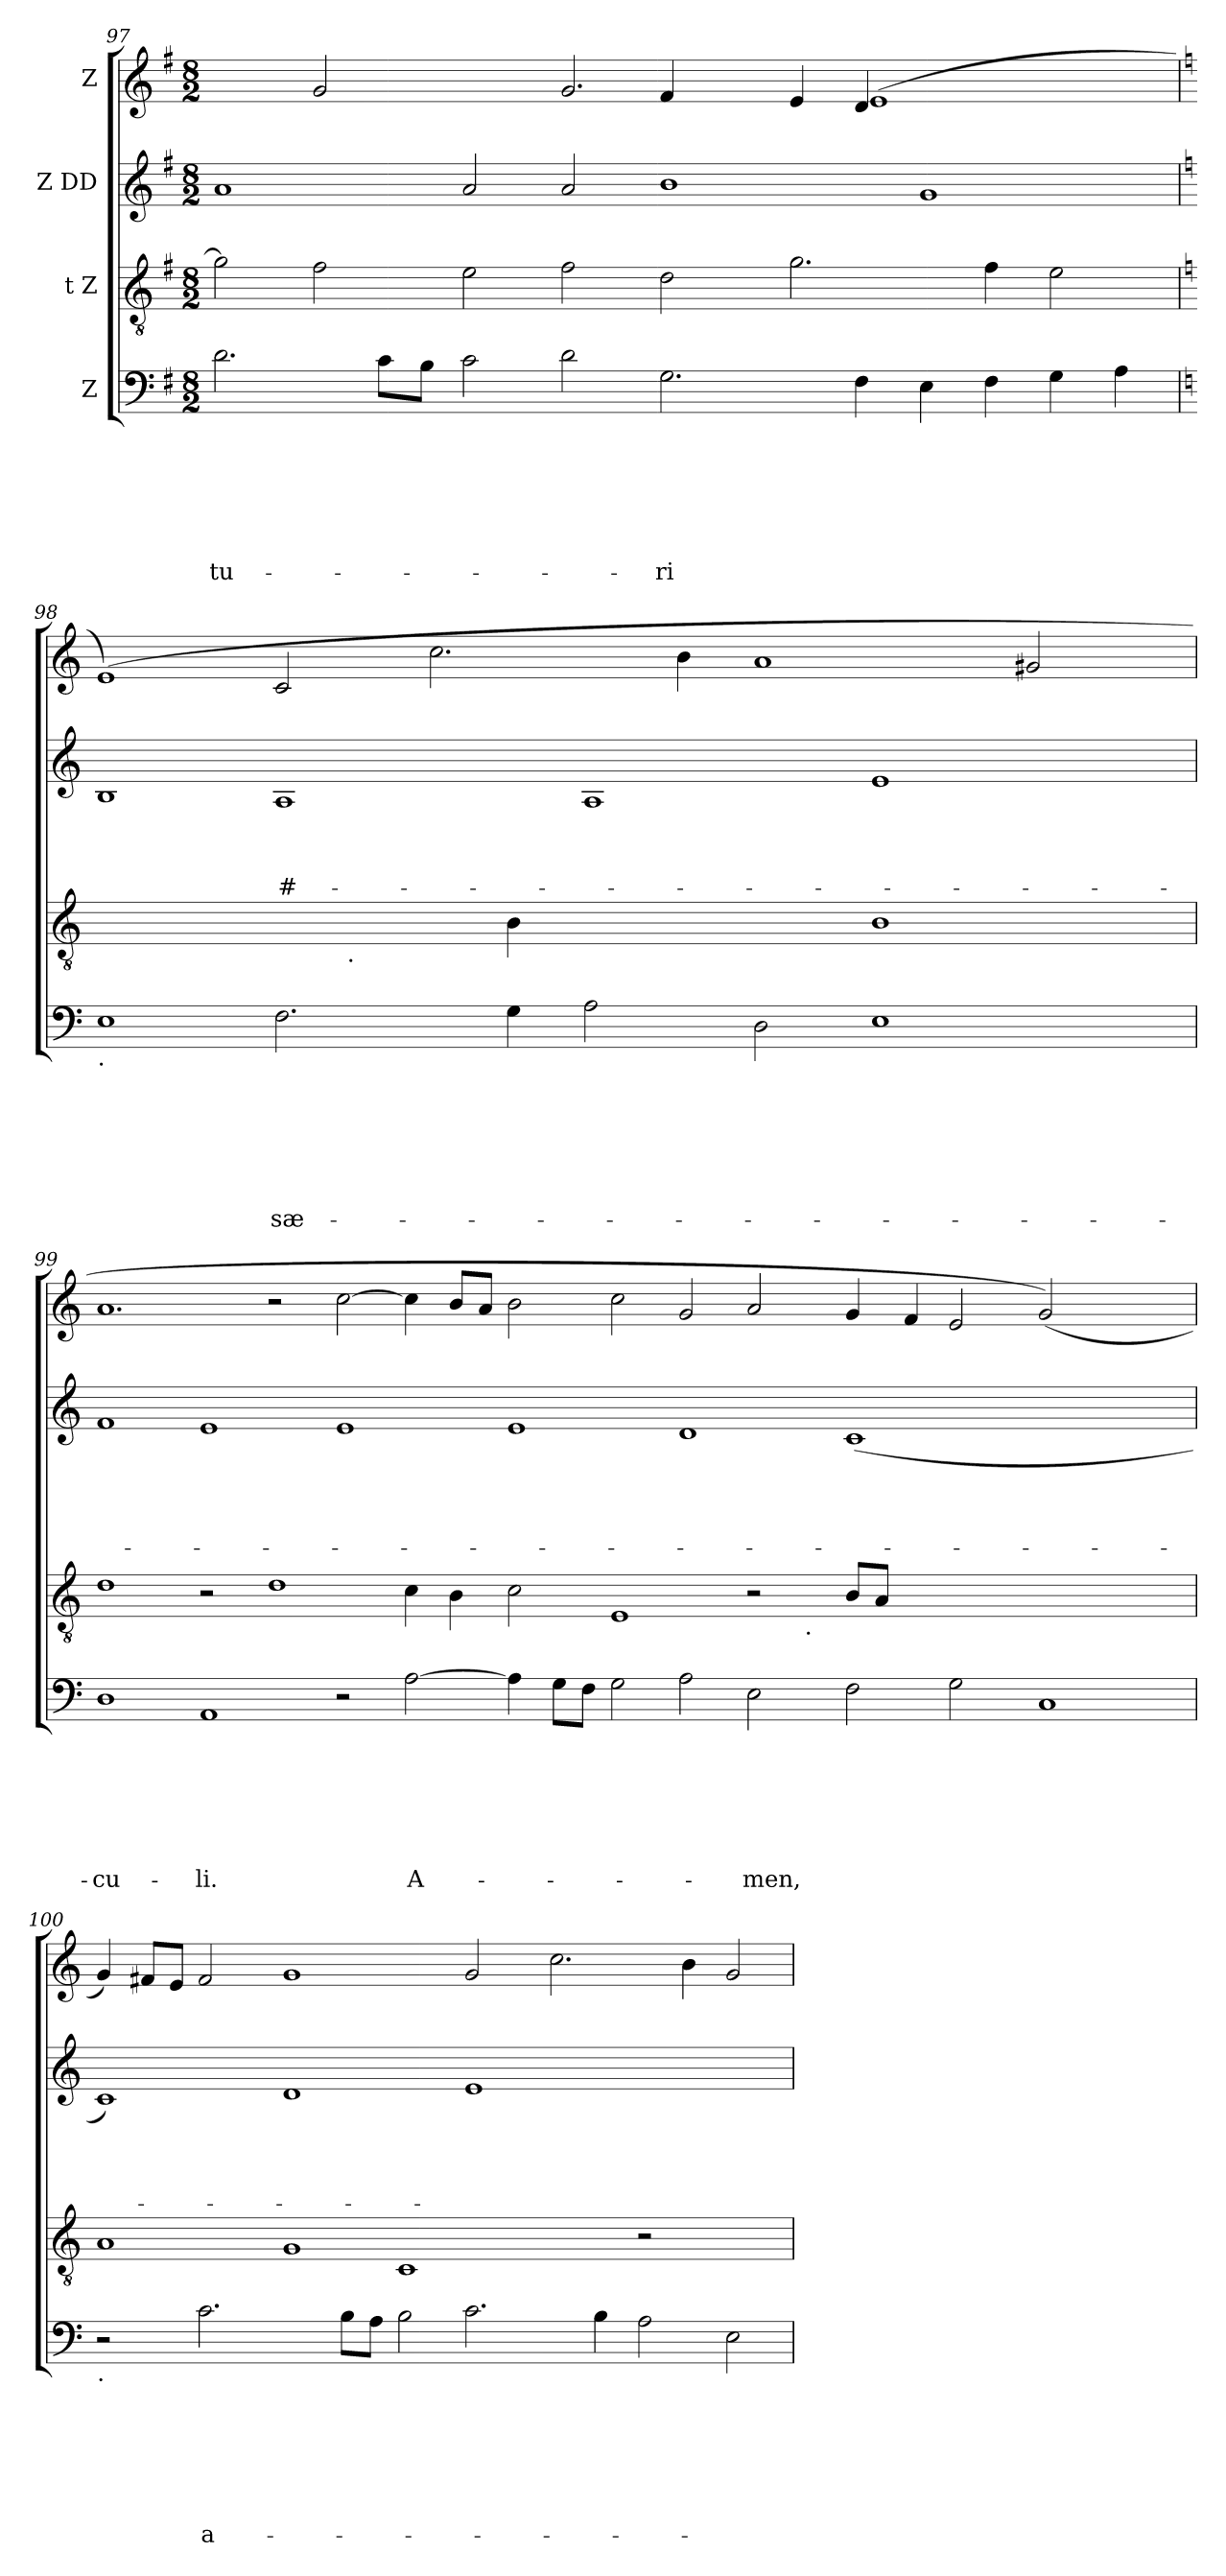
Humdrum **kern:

**kern	**text	**text	**text	**text	**text	**text	**text	**kern	**kern	**text	**text	**text	**text	**kern
*part4	*part4	*part4	*part4	*part4	*part4	*part4	*part4	*part3	*part2	*part2	*part2	*part2	*part2	*part1
*staff4	*staff4	*staff4	*staff4	*staff4	*staff4	*staff4	*staff4	*staff3	*staff2	*staff2	*staff2	*staff2	*staff2	*staff1
*I"Z	*	*	*	*	*	*	*	*I"t Z	*I"Z DD	*	*	*	*	*I"Z
*clefF4	*	*	*	*	*	*	*	*clefGv2	*clefG2	*	*	*	*	*clefG2
*k[f#]	*	*	*	*	*	*	*	*k[f#]	*k[f#]	*	*	*	*	*k[f#]
*G:	*	*	*	*	*	*	*	*G:	*G:	*	*	*	*	*G:
*M8/2	*	*	*	*	*	*	*	*M8/2	*M8/2	*	*	*	*	*M8/2
=97	=97	=97	=97	=97	=97	=97	=97	=97	=97	=97	=97	=97	=97	=97
!	!	!	!	!	!	!	!LO:LY:b	!	!	!	!	!	!	!
*	*	*	*	*	*	*	*	*	*	*	*	*	*	*^
*	*	*	*	*	*	*	*	*	*	*	*	*	*	*	*^
2.d\	.	.	.	.	.	.	-tu-	2g\]	1a	.	.	.	.	2ryy	0ryy	0ryy
.	.	.	.	.	.	.	.	2f#\	.	.	.	.	.	2g/	.	.
8c\L	.	.	.	.	.	.	.	.	.	.	.	.	.	.	.	.
8B\J	.	.	.	.	.	.	.	.	.	.	.	.	.	.	.	.
2c\	.	.	.	.	.	.	.	2e\	2a/	.	.	.	.	2ryy	.	.
2d\	.	.	.	.	.	.	.	2f#\	2a/	.	.	.	.	2.g/	.	.
!	!	!	!	!	!	!	!LO:LY:b	!	!	!	!	!	!	!	!	!
2.G\	.	.	.	.	.	.	-ri	2d\	1b	.	.	.	.	.	4f#/	2.ryy
.	.	.	.	.	.	.	.	.	.	.	.	.	.	4ryy	4ryy	.
.	.	.	.	.	.	.	.	2.g\	.	.	.	.	.	1.ryy	4e/	.
4F#\	.	.	.	.	.	.	.	.	.	.	.	.	.	.	4d/	(<1e
4E\	.	.	.	.	.	.	.	.	1g	.	.	.	.	.	4ryy	.
4F#\	.	.	.	.	.	.	.	4f#\	.	.	.	.	.	.	2.ryy	.
4G\	.	.	.	.	.	.	.	2e\	.	.	.	.	.	.	.	.
4A\	.	.	.	.	.	.	.	.	.	.	.	.	.	.	.	4ryy
*	*	*	*	*	*	*	*	*	*	*	*	*	*	*v	*v	*v
!!LO:PB:g=z
=98	=98	=98	=98	=98	=98	=98	=98	=98	=98	=98	=98	=98	=98	=98
*k[]	*	*	*	*	*	*	*	*k[]	*k[]	*	*	*	*	*k[]
*C:	*	*	*	*	*	*	*	*C:	*C:	*	*	*	*	*C:
*	*	*	*	*	*	*	*	*	*	*	*	*	*	*^
*	*	*	*	*	*	*	*	*	*	*	*	*	*	*	*^
!LO:TX:b:t=.	!	!	!	!	!	!	!	!	!	!	!	!	!	!	!	!
*	*	*	*	*	*	*	*	*^	*	*	*	*	*	*v	*v	*v
1E	.	.	.	.	.	.	.	1..ryy	1ryy	1B	.	.	.	.	(<1e)
!	!	!	!	!	!	!	!LO:LY:b	!	!	!	!	!	!	!LO:LY:b	!
2.F\	.	.	.	.	.	.	sæ-	.	8..ryy	1A	.	.	.	#-	2c/
!	!	!	!	!	!	!	!	!	!LO:TX:b:t=.	!	!	!	!	!	!
.	.	.	.	.	.	.	.	.	1ryy	.	.	.	.	.	.
.	.	.	.	.	.	.	.	.	.	.	.	.	.	.	2.cc\
4G\	.	.	.	.	.	.	.	4B\	.	.	.	.	.	.	.
2A\	.	.	.	.	.	.	.	1ryy	.	1A	.	.	.	.	.
.	.	.	.	.	.	.	.	.	1ryy	.	.	.	.	.	.
.	.	.	.	.	.	.	.	.	.	.	.	.	.	.	4b\
2D\	.	.	.	.	.	.	.	.	.	.	.	.	.	.	1a
1E	.	.	.	.	.	.	.	1B	.	1e	.	.	.	.	.
.	.	.	.	.	.	.	.	.	2ryy	.	.	.	.	.	.
.	.	.	.	.	.	.	.	.	.	.	.	.	.	.	2g#/
.	.	.	.	.	.	.	.	.	4ryy	.	.	.	.	.	.
.	.	.	.	.	.	.	.	.	32ryy	.	.	.	.	.	.
=99	=99	=99	=99	=99	=99	=99	=99	=99	=99	=99	=99	=99	=99	=99	=99
!	!	!	!	!	!	!	!LO:LY:b:rj	!	!	!	!	!	!	!	!
1D	.	.	.	.	.	.	-cu-	1d	1ryy	1f	.	.	.	.	1.a
!	!	!	!	!	!	!	!LO:LY:b	!	!	!	!	!	!	!	!
1AA	.	.	.	.	.	.	-li.	2r	1ryy	1e	.	.	.	.	.
.	.	.	.	.	.	.	.	1d	.	.	.	.	.	.	2r
2r	.	.	.	.	.	.	.	.	1ryy	1e	.	.	.	.	[>2cc\
!	!	!	!	!	!	!	!LO:LY:b	!	!	!	!	!	!	!	!
[>2A\	.	.	.	.	.	.	A-	4c\	.	.	.	.	.	.	4cc\]
.	.	.	.	.	.	.	.	4B\	.	.	.	.	.	.	8b/L
.	.	.	.	.	.	.	.	.	.	.	.	.	.	.	8a/J
4A\]	.	.	.	.	.	.	.	2c\	1ryy	1e	.	.	.	.	2b\
8G\L	.	.	.	.	.	.	.	.	.	.	.	.	.	.	.
8F\J	.	.	.	.	.	.	.	.	.	.	.	.	.	.	.
2G\	.	.	.	.	.	.	.	1E	.	.	.	.	.	.	2cc\
2A\	.	.	.	.	.	.	.	.	2ryy	1d	.	.	.	.	2g/
!	!	!	!	!	!	!	!LO:LY:b	!	!	!	!	!	!	!	!
2E\	.	.	.	.	.	.	-men,	2r	4ryy	.	.	.	.	.	2a/
.	.	.	.	.	.	.	.	.	32ryy	.	.	.	.	.	.
!	!	!	!	!	!	!	!	!	!LO:TX:b:t=.	!	!	!	!	!	!
.	.	.	.	.	.	.	.	.	1ryy	.	.	.	.	.	.
2F\	.	.	.	.	.	.	.	8B/L	.	(<1c	.	.	.	.	4g/
.	.	.	.	.	.	.	.	8A/J	.	.	.	.	.	.	.
.	.	.	.	.	.	.	.	1..ryy	.	.	.	.	.	.	4f/
2G\	.	.	.	.	.	.	.	.	.	.	.	.	.	.	2e/
.	.	.	.	.	.	.	.	.	1ryy	.	.	.	.	.	.
1C	.	.	.	.	.	.	.	.	.	1ryy	.	.	.	.	(<2g/)
.	.	.	.	.	.	.	.	.	.	.	.	.	.	.	2ryy
.	.	.	.	.	.	.	.	.	8..ryy	.	.	.	.	.	.
!!LO:LB:g=z
=100	=100	=100	=100	=100	=100	=100	=100	=100	=100	=100	=100	=100	=100	=100	=100
*	*	*	*	*	*	*	*	*	*^	*	*	*	*	*	*
!LO:TX:b:t=.	!	!	!	!	!	!	!	!	!	!	!	!	!	!	!	!
2r	.	.	.	.	.	.	.	2ryy	1A	1.ryy	1c)	.	.	.	.	4g/)
.	.	.	.	.	.	.	.	.	.	.	.	.	.	.	.	8f#/L
.	.	.	.	.	.	.	.	.	.	.	.	.	.	.	.	8e/J
!	!	!	!	!	!	!	!LO:LY:b	!	!	!	!	!	!	!	!	!
2.c\	.	.	.	.	.	.	a-	8ryy	.	.	.	.	.	.	.	2f#/
.	.	.	.	.	.	.	.	2ryy	.	.	.	.	.	.	.	.
.	.	.	.	.	.	.	.	.	1G	.	1d	.	.	.	.	1g
.	.	.	.	.	.	.	.	1ryy	.	.	.	.	.	.	.	.
8B\L	.	.	.	.	.	.	.	.	.	.	.	.	.	.	.	.
8A\J	.	.	.	.	.	.	.	.	.	.	.	.	.	.	.	.
2B\	.	.	.	.	.	.	.	.	.	1C	.	.	.	.	.	.
2.c\	.	.	.	.	.	.	.	.	2ryy	.	1e	.	.	.	.	2g/
.	.	.	.	.	.	.	.	1...ryy	.	.	.	.	.	.	.	.
.	.	.	.	.	.	.	.	.	1.ryy	2ryy	.	.	.	.	.	2.cc\
4B\	.	.	.	.	.	.	.	.	.	.	.	.	.	.	.	.
2A\	.	.	.	.	.	.	.	.	.	2r	1ryy	.	.	.	.	.
.	.	.	.	.	.	.	.	.	.	.	.	.	.	.	.	4b\
2E\	.	.	.	.	.	.	.	.	.	2ryy	.	.	.	.	.	2g/
*	*	*	*	*	*	*	*	*v	*v	*v	*	*	*	*	*	*
=	=	=	=	=	=	=	=	=	=	=	=	=	=	=
*-	*-	*-	*-	*-	*-	*-	*-	*-	*-	*-	*-	*-	*-	*-
